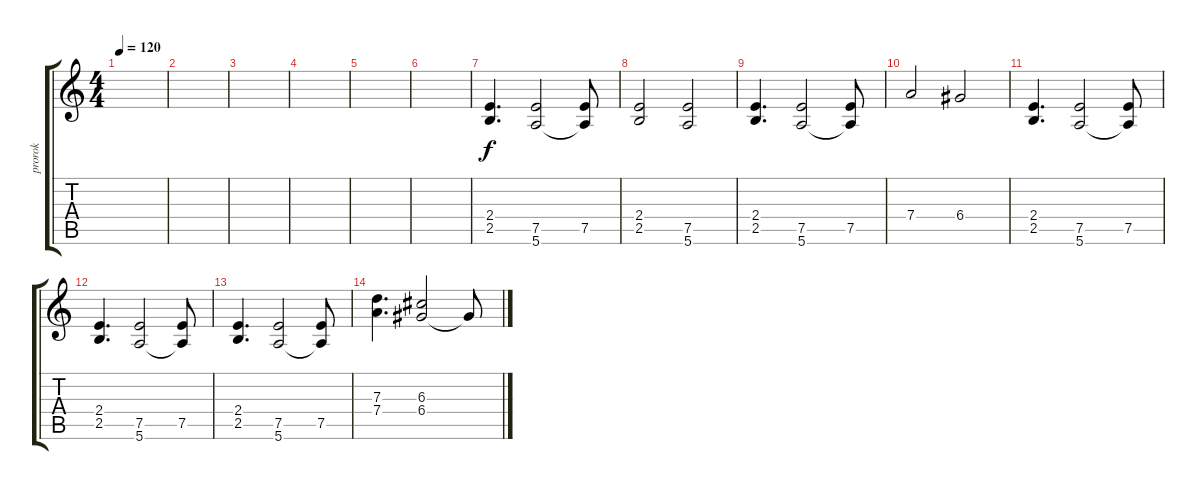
\track ("prorok" "prorok") {instrument distortionguitar}
\staff {score tabs}
\tuning (E4 B3 G3 D3 A2 E2) {hide}
\ts (4 4)
\tempo 120
\clef g2
\ks c
|
|
|
|
|
|
(2.4 2.5).4{d} (7.5 5.6).2 (7.5 5.6{t}).8 |
(2.4 2.5).2 (7.5 5.6).2 |
(2.4 2.5).4{d} (7.5 5.6).2 (7.5 5.6{t}).8 |
7.4.2 6.4.2 |
(2.4 2.5).4{d} (7.5 5.6).2 (7.5 5.6{t}).8 |
(2.4 2.5).4{d} (7.5 5.6).2 (7.5 5.6{t}).8 |
(2.4 2.5).4{d} (7.5 5.6).2 (7.5 5.6{t}).8 |
(7.3 7.4).4{d} (6.3 6.4).2 6.4{t}.8
